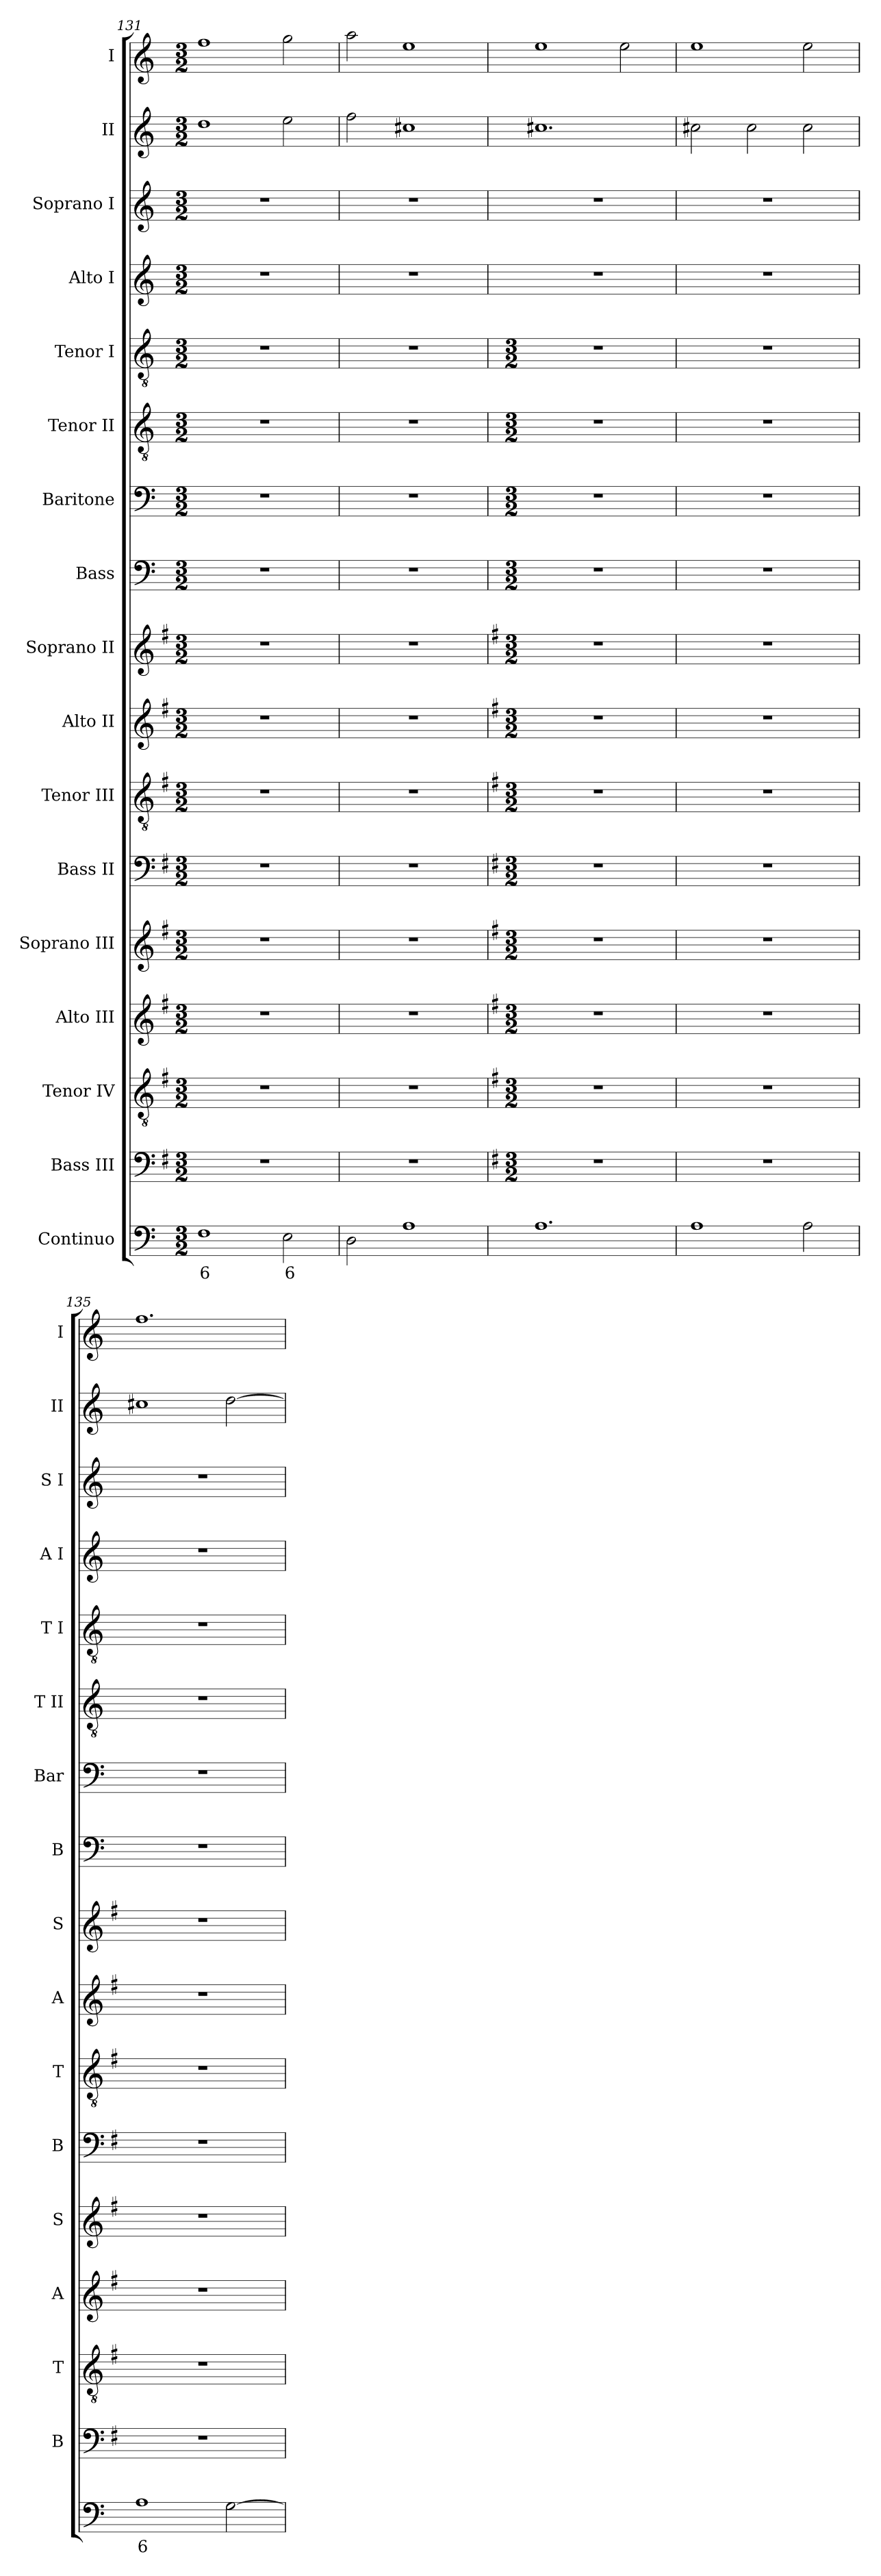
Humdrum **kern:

**kern	**text	**kern	**kern	**kern	**kern	**kern	**kern	**kern	**kern	**kern	**kern	**kern	**kern	**kern	**kern	**kern	**kern
*part17	*part17	*part16	*part15	*part14	*part13	*part12	*part11	*part10	*part9	*part8	*part7	*part6	*part5	*part4	*part3	*part2	*part1
*staff17	*staff17	*staff16	*staff15	*staff14	*staff13	*staff12	*staff11	*staff10	*staff9	*staff8	*staff7	*staff6	*staff5	*staff4	*staff3	*staff2	*staff1
*I"Continuo	*	*I"Bass III	*I"Tenor IV	*I"Alto III	*I"Soprano III	*I"Bass II	*I"Tenor III	*I"Alto II	*I"Soprano II	*I"Bass	*I"Baritone	*I"Tenor II	*I"Tenor I	*I"Alto I	*I"Soprano I	*I"II	*I"I
*	*	*I'B	*I'T	*I'A	*I'S	*I'B	*I'T	*I'A	*I'S	*I'B	*I'Bar	*I'T II	*I'T I	*I'A I	*I'S I	*I'II	*I'I
*clefF4	*	*clefF4	*clefGv2	*clefG2	*clefG2	*clefF4	*clefGv2	*clefG2	*clefG2	*clefF4	*clefF4	*clefGv2	*clefGv2	*clefG2	*clefG2	*clefG2	*clefG2
*	*	*ITrd4c7	*ITrd4c7	*ITrd4c7	*ITrd4c7	*ITrd4c7	*ITrd4c7	*ITrd4c7	*ITrd4c7	*	*	*	*	*	*	*	*
*k[]	*	*k[]	*k[]	*k[]	*k[]	*k[]	*k[]	*k[]	*k[]	*k[]	*k[]	*k[]	*k[]	*k[]	*k[]	*k[]	*k[]
*C:	*	*C:	*C:	*C:	*C:	*C:	*C:	*C:	*C:	*C:	*C:	*C:	*C:	*C:	*C:	*C:	*C:
*M3/2	*	*M3/2	*M3/2	*M3/2	*M3/2	*M3/2	*M3/2	*M3/2	*M3/2	*M3/2	*M3/2	*M3/2	*M3/2	*M3/2	*M3/2	*M3/2	*M3/2
=131	=131	=131	=131	=131	=131	=131	=131	=131	=131	=131	=131	=131	=131	=131	=131	=131	=131
!	!LO:LY:b	!	!	!	!	!	!	!	!	!	!	!	!	!LO:N:vis=1	!LO:N:vis=1	!	!
1F	6	1.r	1.r	1.r	1.r	1.r	1.r	1.r	1.r	1.r	1.r	1.r	1.r	1.r	1.r	1dd	1ff
!	!LO:LY:b	!	!	!	!	!	!	!	!	!	!	!	!	!	!	!	!
2E	6	.	.	.	.	.	.	.	.	.	.	.	.	.	.	2ee	2gg
=132	=132	=132	=132	=132	=132	=132	=132	=132	=132	=132	=132	=132	=132	=132	=132	=132	=132
!	!	!	!	!	!	!	!	!	!	!	!	!	!	!LO:N:vis=1	!LO:N:vis=1	!	!
2D	.	1.r	1.r	1.r	1.r	1.r	1.r	1.r	1.r	1.r	1.r	1.r	1.r	1.r	1.r	2ff	2aa
1A	.	.	.	.	.	.	.	.	.	.	.	.	.	.	.	1cc#X	1ee
!!LO:LB:g=z
=133	=133	=133	=133	=133	=133	=133	=133	=133	=133	=133	=133	=133	=133	=133	=133	=133	=133
*	*	*	*	*	*	*	*	*	*	*k[]	*	*	*	*	*	*	*
*	*	*	*	*	*	*	*	*	*	*C:	*	*	*	*	*	*	*
*	*	*M3/2	*M3/2	*M3/2	*M3/2	*M3/2	*M3/2	*M3/2	*M3/2	*M3/2	*M3/2	*M3/2	*M3/2	*	*	*	*
!	!	!	!	!	!	!	!	!	!	!LO:N:vis=1	!	!	!	!LO:N:vis=1	!LO:N:vis=1	!	!
1.A	.	1.r	1.r	1.r	1.r	1.r	1.r	1.r	1.r	1.r	1.r	1.r	1.r	1.r	1.r	1.cc#X	1ee
.	.	.	.	.	.	.	.	.	.	.	.	.	.	.	.	.	2ee
=134	=134	=134	=134	=134	=134	=134	=134	=134	=134	=134	=134	=134	=134	=134	=134	=134	=134
!	!	!	!	!	!	!	!	!	!	!LO:N:vis=1	!	!	!	!LO:N:vis=1	!LO:N:vis=1	!	!
1A	.	1.r	1.r	1.r	1.r	1.r	1.r	1.r	1.r	1.r	1.r	1.r	1.r	1.r	1.r	2cc#X	1ee
.	.	.	.	.	.	.	.	.	.	.	.	.	.	.	.	2cc#	.
2A	.	.	.	.	.	.	.	.	.	.	.	.	.	.	.	2cc#	2ee
=135	=135	=135	=135	=135	=135	=135	=135	=135	=135	=135	=135	=135	=135	=135	=135	=135	=135
!	!LO:LY:b	!	!	!	!	!	!	!	!	!LO:N:vis=1	!	!	!	!LO:N:vis=1	!LO:N:vis=1	!	!
1A	6	1.r	1.r	1.r	1.r	1.r	1.r	1.r	1.r	1.r	1.r	1.r	1.r	1.r	1.r	1cc#X	1.ff
[2G	.	.	.	.	.	.	.	.	.	.	.	.	.	.	.	[2dd	.
=	=	=	=	=	=	=	=	=	=	=	=	=	=	=	=	=	=
*-	*-	*-	*-	*-	*-	*-	*-	*-	*-	*-	*-	*-	*-	*-	*-	*-	*-
